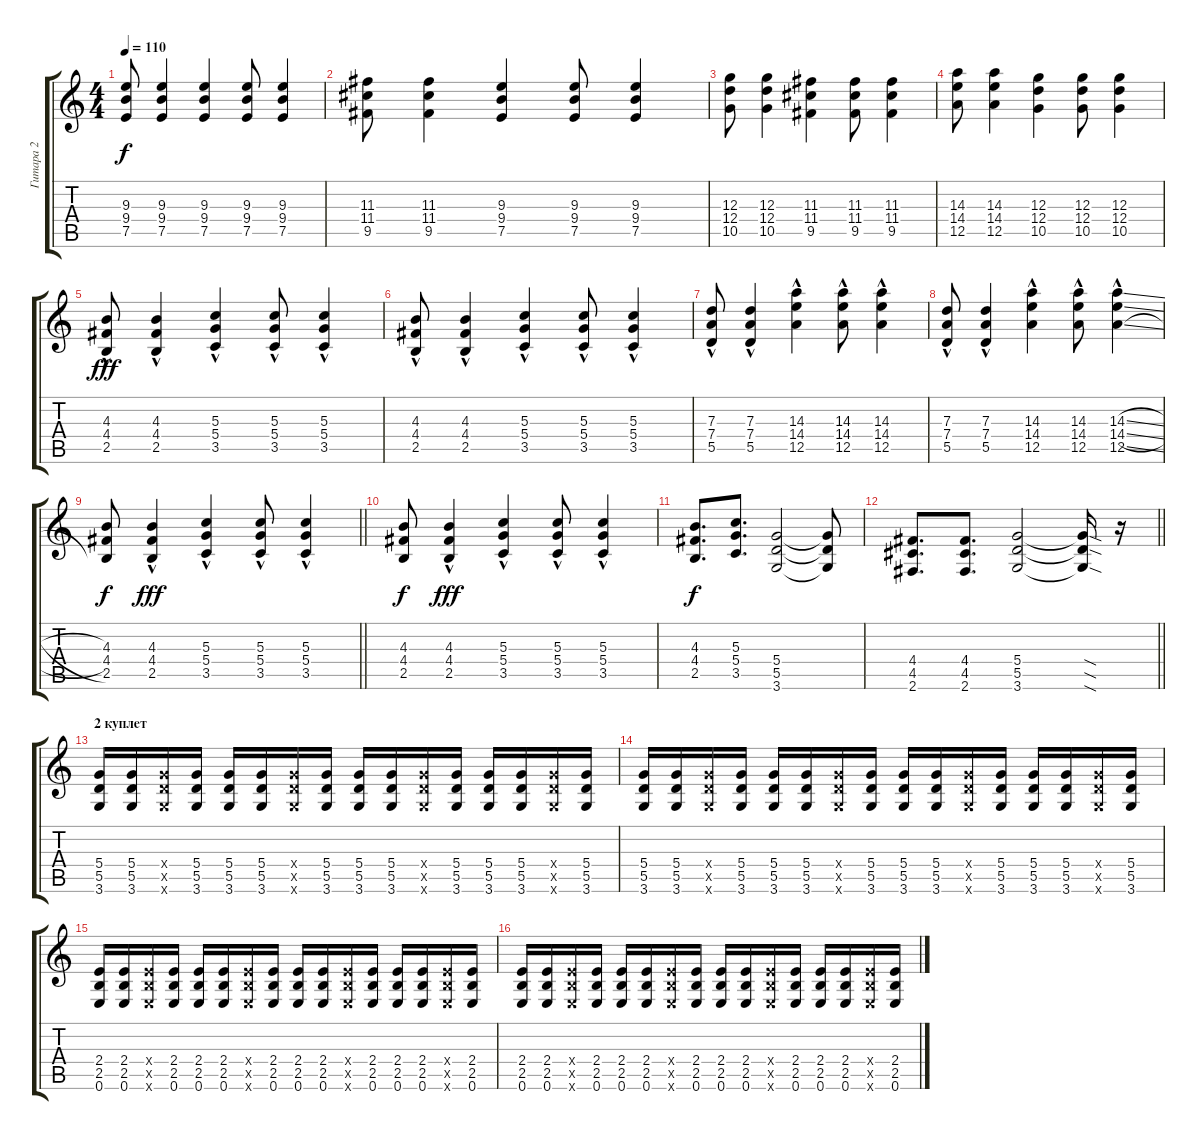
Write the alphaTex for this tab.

\track ("Гитара 2" "Гитара 2") {instrument distortionguitar}
\staff {score tabs}
\tuning (E4 B3 G3 D3 A2 E2) {hide}
\ts (4 4)
\tempo 110
\clef g2
\ks c
(9.3 9.4 7.5).8{dy f} (9.3 9.4 7.5).4 (9.3 9.4 7.5).4 (9.3 9.4 7.5).8 (9.3 9.4 7.5).4 |
(11.3 11.4 9.5).8 (11.3 11.4 9.5).4 (9.3 9.4 7.5).4 (9.3 9.4 7.5).8 (9.3 9.4 7.5).4 |
(12.3 12.4 10.5).8 (12.3 12.4 10.5).4 (11.3 11.4 9.5).4 (11.3 11.4 9.5).8 (11.3 11.4 9.5).4 |
(14.3 14.4 12.5).8 (14.3 14.4 12.5).4 (12.3 12.4 10.5).4 (12.3 12.4 10.5).8 (12.3 12.4 10.5).4 |
(4.3{hac} 4.4{hac} 2.5{hac}).8{dy fff} (4.3{hac} 4.4{hac} 2.5{hac}).4 (5.3{hac} 5.4{hac} 3.5{hac}).4 (5.3{hac} 5.4{hac} 3.5{hac}).8 (5.3{hac} 5.4{hac} 3.5{hac}).4 |
(4.3{hac} 4.4{hac} 2.5{hac}).8 (4.3{hac} 4.4{hac} 2.5{hac}).4 (5.3{hac} 5.4{hac} 3.5{hac}).4 (5.3{hac} 5.4{hac} 3.5{hac}).8 (5.3{hac} 5.4{hac} 3.5{hac}).4 |
(7.3 7.4 5.5{hac}).8 (7.3 7.4{hac} 5.5).4 (14.3{hac} 14.4{hac} 12.5{hac}).4 (14.3{hac} 14.4{hac} 12.5{hac}).8 (14.3{hac} 14.4{hac} 12.5{hac}).4 |
(7.3 7.4 5.5{hac}).8 (7.3 7.4{hac} 5.5).4 (14.3{hac} 14.4{hac} 12.5{hac}).4 (14.3{hac} 14.4{hac} 12.5{hac}).8 (14.3{sl hac} 14.4{sl hac} 12.5{sl hac}).4 |
\barLineRight lightlight
(4.3 4.4 2.5).8{dy f} (4.3 4.4{hac} 2.5{hac}).4{dy fff} (5.3 5.4{hac} 3.5{hac}).4 (5.3 5.4{hac} 3.5{hac}).8 (5.3 5.4{hac} 3.5{hac}).4 |
(4.3 4.4 2.5).8{dy f} (4.3 4.4{hac} 2.5{hac}).4{dy fff} (5.3 5.4{hac} 3.5{hac}).4 (5.3 5.4{hac} 3.5{hac}).8 (5.3 5.4{hac} 3.5{hac}).4 |
(4.3 4.4 2.5).8{d dy f} (5.3 5.4 3.5).8{d} (5.4 5.5 3.6).2 (5.4{t} 5.5{t} 3.6{t}).8 |
\barLineRight lightlight
(4.4 4.5 2.6).8{d} (4.4 4.5 2.6).8{d} (5.4 5.5 3.6).2 (5.4{sod t} 5.5{sod t} 3.6{sod t}).16 r.16 |
\section ("" "2 куплет")
(5.4 5.5 3.6).16 (5.4 5.5 3.6).16 (5.4{x} 5.5{x} 3.6{x}).16 (5.4 5.5 3.6).16 (5.4 5.5 3.6).16 (5.4 5.5 3.6).16 (5.4{x} 5.5{x} 3.6{x}).16 (5.4 5.5 3.6).16 (5.4 5.5 3.6).16 (5.4 5.5 3.6).16 (5.4{x} 5.5{x} 3.6{x}).16 (5.4 5.5 3.6).16 (5.4 5.5 3.6).16 (5.4 5.5 3.6).16 (5.4{x} 5.5{x} 3.6{x}).16 (5.4 5.5 3.6).16 |
(5.4 5.5 3.6).16 (5.4 5.5 3.6).16 (5.4{x} 5.5{x} 3.6{x}).16 (5.4 5.5 3.6).16 (5.4 5.5 3.6).16 (5.4 5.5 3.6).16 (5.4{x} 5.5{x} 3.6{x}).16 (5.4 5.5 3.6).16 (5.4 5.5 3.6).16 (5.4 5.5 3.6).16 (5.4{x} 5.5{x} 3.6{x}).16 (5.4 5.5 3.6).16 (5.4 5.5 3.6).16 (5.4 5.5 3.6).16 (5.4{x} 5.5{x} 3.6{x}).16 (5.4 5.5 3.6).16 |
(2.4 2.5 0.6).16 (2.4 2.5 0.6).16 (2.4{x} 2.5{x} 0.6{x}).16 (2.4 2.5 0.6).16 (2.4 2.5 0.6).16 (2.4 2.5 0.6).16 (2.4{x} 2.5{x} 0.6{x}).16 (2.4 2.5 0.6).16 (2.4 2.5 0.6).16 (2.4 2.5 0.6).16 (2.4{x} 2.5{x} 0.6{x}).16 (2.4 2.5 0.6).16 (2.4 2.5 0.6).16 (2.4 2.5 0.6).16 (2.4{x} 2.5{x} 0.6{x}).16 (2.4 2.5 0.6).16 |
(2.4 2.5 0.6).16 (2.4 2.5 0.6).16 (2.4{x} 2.5{x} 0.6{x}).16 (2.4 2.5 0.6).16 (2.4 2.5 0.6).16 (2.4 2.5 0.6).16 (2.4{x} 2.5{x} 0.6{x}).16 (2.4 2.5 0.6).16 (2.4 2.5 0.6).16 (2.4 2.5 0.6).16 (2.4{x} 2.5{x} 0.6{x}).16 (2.4 2.5 0.6).16 (2.4 2.5 0.6).16 (2.4 2.5 0.6).16 (2.4{x} 2.5{x} 0.6{x}).16 (2.4 2.5 0.6).16
